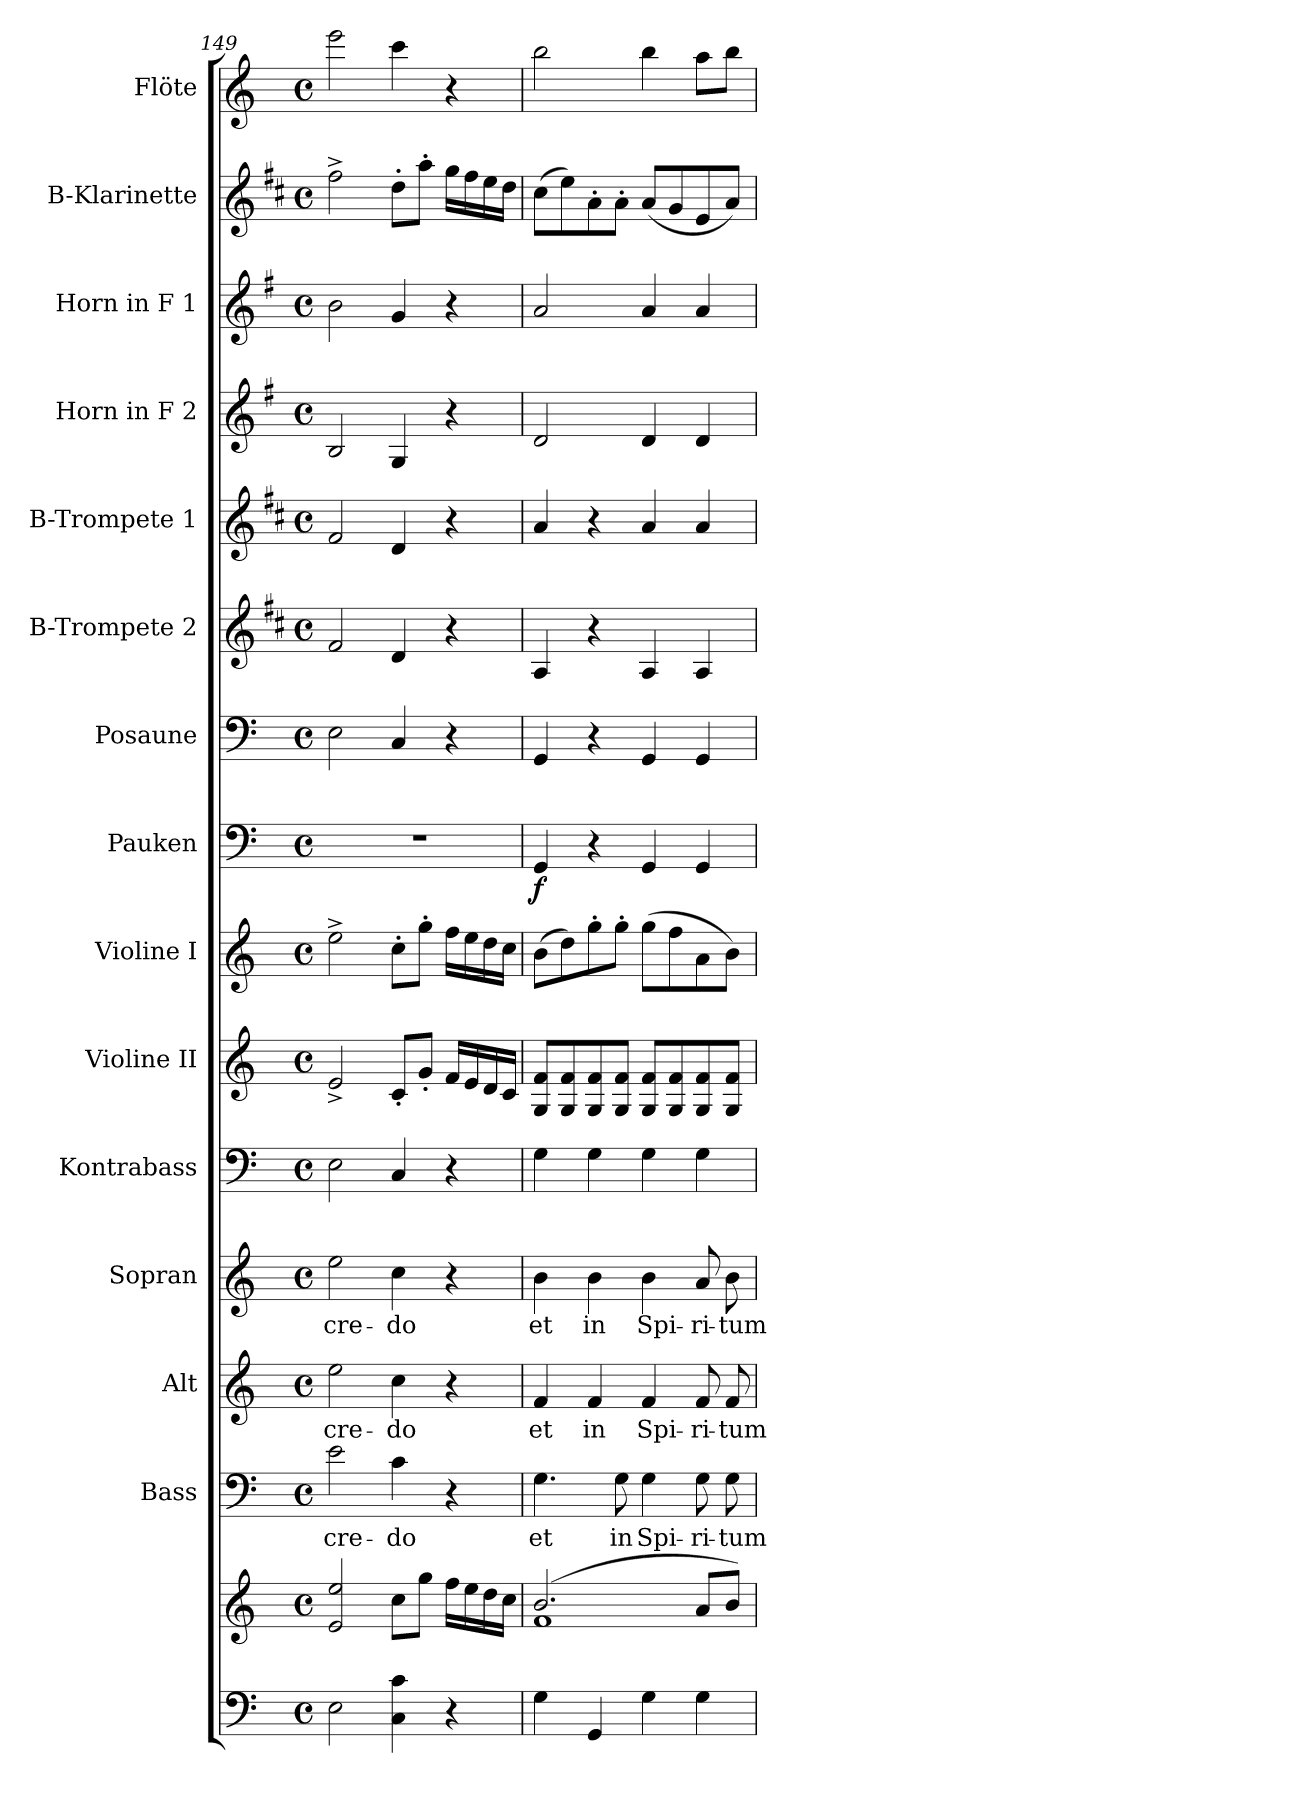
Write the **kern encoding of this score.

**kern	**kern	**kern	**text	**kern	**text	**kern	**text	**kern	**kern	**kern	**kern	**dynam	**kern	**kern	**kern	**kern	**kern	**kern	**kern
*part15	*part15	*part14	*part14	*part13	*part13	*part12	*part12	*part11	*part10	*part9	*part8	*part8	*part7	*part6	*part5	*part4	*part3	*part2	*part1
*staff16	*staff15	*staff14	*staff14	*staff13	*staff13	*staff12	*staff12	*staff11	*staff10	*staff9	*staff8	*staff8	*staff7	*staff6	*staff5	*staff4	*staff3	*staff2	*staff1
*	*	*I"Bass	*	*I"Alt	*	*I"Sopran	*	*I"Kontrabass	*I"Violine II	*I"Violine I	*I"Pauken	*	*I"Posaune	*I"B-Trompete 2	*I"B-Trompete 1	*I"Horn in F 2	*I"Horn in F 1	*I"B-Klarinette	*I"Flöte
*	*	*I'B.	*	*I'A.	*	*I'S.	*	*I'Kb.	*I'Vl. II	*I'Vl. I	*I'Pk.	*	*I'Pos.	*I'B Trp. 2	*I'B Trp. 1	*	*	*I'B Kl.	*I'Fl.
*clefF4	*clefG2	*clefF4	*	*clefG2	*	*clefG2	*	*clefF4	*clefG2	*clefG2	*clefF4	*	*clefF4	*clefG2	*clefG2	*clefG2	*clefG2	*clefG2	*clefG2
*	*	*	*	*	*	*	*	*ITrd7c12	*	*	*	*	*	*ITrd1c2	*ITrd1c2	*ITrd4c7	*ITrd4c7	*ITrd1c2	*
*k[]	*k[]	*k[]	*	*k[]	*	*k[]	*	*k[]	*k[]	*k[]	*k[]	*	*k[]	*k[]	*k[]	*k[]	*k[]	*k[]	*k[]
*C:	*C:	*C:	*	*C:	*	*C:	*	*C:	*C:	*C:	*C:	*	*C:	*C:	*C:	*C:	*C:	*C:	*C:
*M4/4	*M4/4	*M4/4	*	*M4/4	*	*M4/4	*	*M4/4	*M4/4	*M4/4	*M4/4	*	*M4/4	*M4/4	*M4/4	*M4/4	*M4/4	*M4/4	*M4/4
*met(c)	*met(c)	*met(c)	*	*met(c)	*	*met(c)	*	*met(c)	*met(c)	*met(c)	*met(c)	*	*met(c)	*met(c)	*met(c)	*met(c)	*met(c)	*met(c)	*met(c)
=149	=149	=149	=149	=149	=149	=149	=149	=149	=149	=149	=149	=149	=149	=149	=149	=149	=149	=149	=149
!	!	!	!LO:LY:b	!	!LO:LY:b	!	!LO:LY:b	!	!	!	!	!	!	!	!	!	!	!	!
2E\	2e/ 2ee/	2e\	cre-	2ee\	cre-	2ee\	cre-	2EE\	2e^</	2ee^>\	1r	.	2E\	2e/	2e/	2E/	2e\	2ee^>\	2eee\
!	!	!	!LO:LY:b	!	!LO:LY:b	!	!LO:LY:b	!	!	!	!	!	!	!	!	!	!	!	!
4C\ 4c\	8cc\L	4c\	-do	4cc\	-do	4cc\	-do	4CC/	8c'</L	8cc'>\L	.	.	4C/	4c/	4c/	4C/	4c/	8cc'>\L	4ccc\
.	8gg\J	.	.	.	.	.	.	.	8g'</J	8gg'>\J	.	.	.	.	.	.	.	8gg'>\J	.
4r	16ff\LL	4r	.	4r	.	4r	.	4r	16f/LL	16ff\LL	.	.	4r	4r	4r	4r	4r	16ff\LL	4r
.	16ee\	.	.	.	.	.	.	.	16e/	16ee\	.	.	.	.	.	.	.	16ee\	.
.	16dd\	.	.	.	.	.	.	.	16d/	16dd\	.	.	.	.	.	.	.	16dd\	.
.	16cc\JJ	.	.	.	.	.	.	.	16c/JJ	16cc\JJ	.	.	.	.	.	.	.	16cc\JJ	.
=150	=150	=150	=150	=150	=150	=150	=150	=150	=150	=150	=150	=150	=150	=150	=150	=150	=150	=150	=150
*	*^	*	*	*	*	*	*	*	*	*	*	*	*	*	*	*	*	*	*
!	!	!	!	!LO:LY:b	!	!LO:LY:b	!	!LO:LY:b	!	!	!	!	!LO:DY:b	!	!	!	!	!	!	!
4G\	(2.b/	1f	4.G\	et	4f/	et	4b\	et	4GG\	8G/ 8f/L	(>8b\L	4GG/	f	4GG/	4G/	4g/	2G/	2d/	(>8b\L	2bb\
.	.	.	.	.	.	.	.	.	.	8G/ 8f/	8dd\)	.	.	.	.	.	.	.	8dd\)	.
!	!	!	!	!	!	!LO:LY:b	!	!LO:LY:b	!	!	!	!	!	!	!	!	!	!	!	!
4GG/	.	.	.	.	4f/	in	4b\	in	4GG\	8G/ 8f/	8gg'>\	4r	.	4r	4r	4r	.	.	8g'>\	.
!	!	!	!	!LO:LY:b	!	!	!	!	!	!	!	!	!	!	!	!	!	!	!	!
.	.	.	8G\	in	.	.	.	.	.	8G/ 8f/J	8gg'>\J	.	.	.	.	.	.	.	8g'>\J	.
!	!	!	!	!LO:LY:b	!	!LO:LY:b	!	!LO:LY:b	!	!	!	!	!	!	!	!	!	!	!	!
4G\	.	.	4G\	Spi-	4f/	Spi-	4b\	Spi-	4GG\	8G/ 8f/L	(>8gg\L	4GG/	.	4GG/	4G/	4g/	4G/	4d/	(<8g/L	4bb\
.	.	.	.	.	.	.	.	.	.	8G/ 8f/	8ff\	.	.	.	.	.	.	.	8f/	.
!	!	!	!	!LO:LY:b	!	!LO:LY:b	!	!LO:LY:b	!	!	!	!	!	!	!	!	!	!	!	!
4G\	8a/L	.	8G\	-ri-	8f/	-ri-	8a/	-ri-	4GG\	8G/ 8f/	8a\	4GG/	.	4GG/	4G/	4g/	4G/	4d/	8d/	8aa\L
!	!	!	!	!LO:LY:b	!	!LO:LY:b	!	!LO:LY:b	!	!	!	!	!	!	!	!	!	!	!	!
.	8b/J)	.	8G\	-tum	8f/	-tum	8b\	-tum	.	8G/ 8f/J	8b\J)	.	.	.	.	.	.	.	8g/J)	8bb\J
*	*v	*v	*	*	*	*	*	*	*	*	*	*	*	*	*	*	*	*	*	*
=	=	=	=	=	=	=	=	=	=	=	=	=	=	=	=	=	=	=	=
*-	*-	*-	*-	*-	*-	*-	*-	*-	*-	*-	*-	*-	*-	*-	*-	*-	*-	*-	*-
